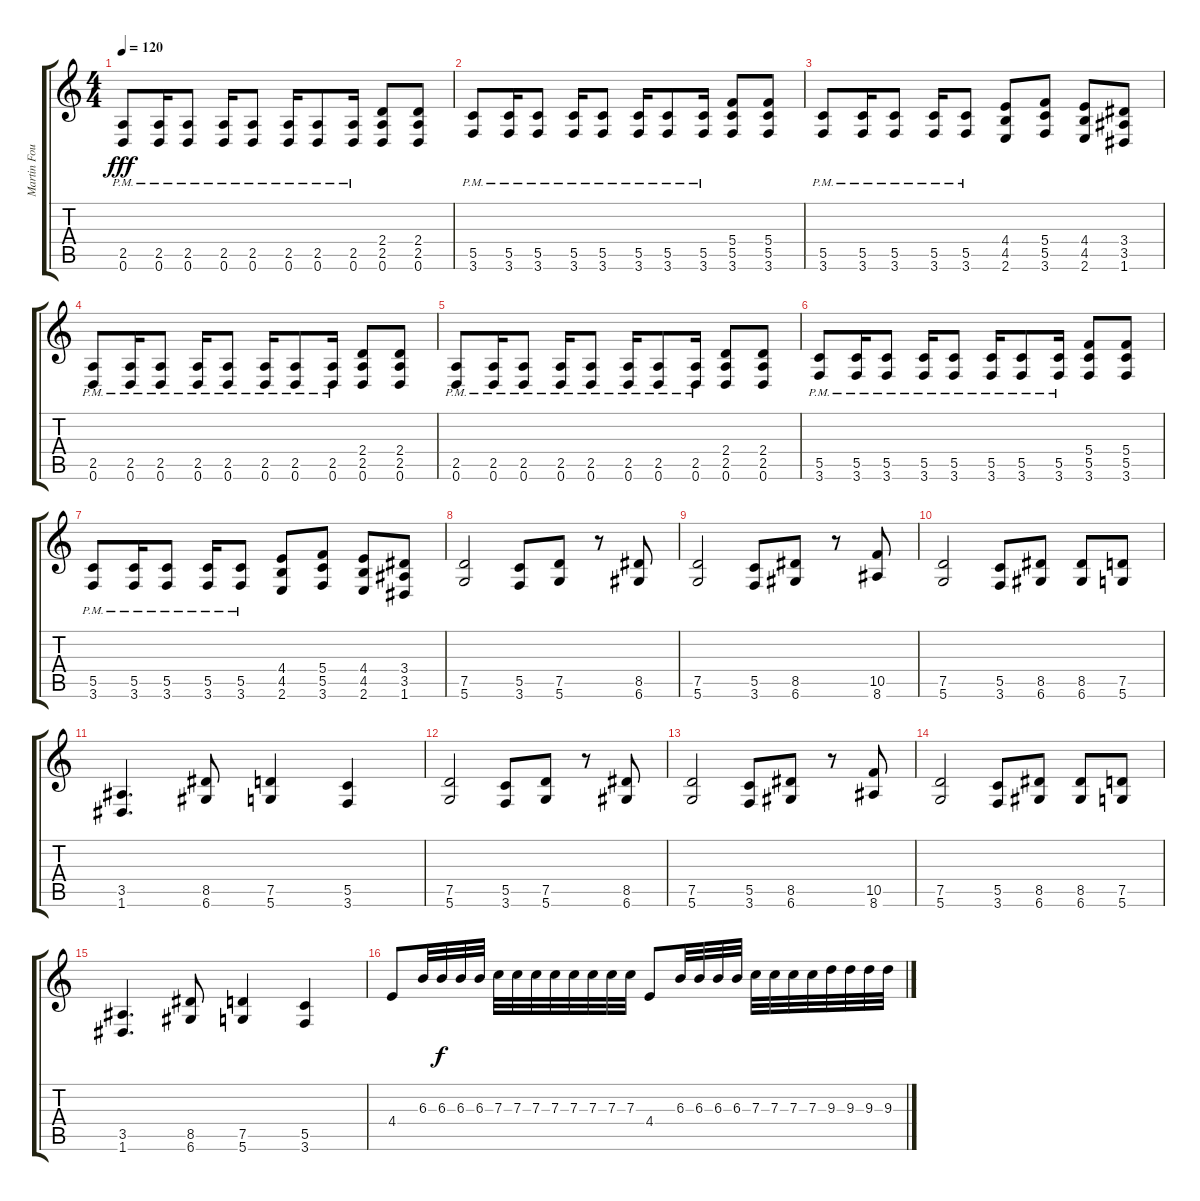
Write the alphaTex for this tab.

\track ("Martin Foul" "Martin Fou") {instrument distortionguitar}
\staff {score tabs}
\tuning (D4 A3 F3 C3 G2 D2) {hide}
\ts (4 4)
\tempo 120
\clef g2
\ks c
(2.5{pm} 0.6{pm}).8{dy fff} (2.5{pm} 0.6{pm}).16 (2.5{pm} 0.6{pm}).8 (2.5{pm} 0.6{pm}).16 (2.5{pm} 0.6{pm}).8 (2.5{pm} 0.6{pm}).16 (2.5{pm} 0.6{pm}).8 (2.5{pm} 0.6{pm}).16 (2.4 2.5 0.6).8 (2.4 2.5 0.6).8 |
(5.5{pm} 3.6{pm}).8 (5.5{pm} 3.6{pm}).16 (5.5{pm} 3.6{pm}).8 (5.5{pm} 3.6{pm}).16 (5.5{pm} 3.6{pm}).8 (5.5{pm} 3.6{pm}).16 (5.5{pm} 3.6{pm}).8 (5.5{pm} 3.6{pm}).16 (5.4 5.5 3.6).8 (5.4 5.5 3.6).8 |
(5.5{pm} 3.6{pm}).8 (5.5{pm} 3.6{pm}).16 (5.5{pm} 3.6{pm}).8 (5.5{pm} 3.6{pm}).16 (5.5{pm} 3.6{pm}).8 (4.4 4.5 2.6).8 (5.4 5.5 3.6).8 (4.4 4.5 2.6).8 (3.4 3.5 1.6).8 |
(2.5{pm} 0.6{pm}).8 (2.5{pm} 0.6{pm}).16 (2.5{pm} 0.6{pm}).8 (2.5{pm} 0.6{pm}).16 (2.5{pm} 0.6{pm}).8 (2.5{pm} 0.6{pm}).16 (2.5{pm} 0.6{pm}).8 (2.5{pm} 0.6{pm}).16 (2.4 2.5 0.6).8 (2.4 2.5 0.6).8 |
(2.5{pm} 0.6{pm}).8 (2.5{pm} 0.6{pm}).16 (2.5{pm} 0.6{pm}).8 (2.5{pm} 0.6{pm}).16 (2.5{pm} 0.6{pm}).8 (2.5{pm} 0.6{pm}).16 (2.5{pm} 0.6{pm}).8 (2.5{pm} 0.6{pm}).16 (2.4 2.5 0.6).8 (2.4 2.5 0.6).8 |
(5.5{pm} 3.6{pm}).8 (5.5{pm} 3.6{pm}).16 (5.5{pm} 3.6{pm}).8 (5.5{pm} 3.6{pm}).16 (5.5{pm} 3.6{pm}).8 (5.5{pm} 3.6{pm}).16 (5.5{pm} 3.6{pm}).8 (5.5{pm} 3.6{pm}).16 (5.4 5.5 3.6).8 (5.4 5.5 3.6).8 |
(5.5{pm} 3.6{pm}).8 (5.5{pm} 3.6{pm}).16 (5.5{pm} 3.6{pm}).8 (5.5{pm} 3.6{pm}).16 (5.5{pm} 3.6{pm}).8 (4.4 4.5 2.6).8 (5.4 5.5 3.6).8 (4.4 4.5 2.6).8 (3.4 3.5 1.6).8 |
(7.5 5.6).2{volume 12 balance 3} (5.5 3.6).8 (7.5 5.6).8 r.8 (8.5 6.6).8 |
(7.5 5.6).2 (5.5 3.6).8 (8.5 6.6).8 r.8 (10.5 8.6).8 |
(7.5 5.6).2 (5.5 3.6).8 (8.5 6.6).8 (8.5 6.6).8 (7.5 5.6).8 |
(3.5 1.6).4{d} (8.5 6.6).8 (7.5 5.6).4 (5.5 3.6).4 |
(7.5 5.6).2 (5.5 3.6).8 (7.5 5.6).8 r.8 (8.5 6.6).8 |
(7.5 5.6).2 (5.5 3.6).8 (8.5 6.6).8 r.8 (10.5 8.6).8 |
(7.5 5.6).2 (5.5 3.6).8 (8.5 6.6).8 (8.5 6.6).8 (7.5 5.6).8 |
(3.5 1.6).4{d} (8.5 6.6).8 (7.5 5.6).4 (5.5 3.6).4 |
4.4.8{volume 16 balance 7} 6.3.32 6.3.32{dy f} 6.3.32 6.3.32 7.3.32 7.3.32 7.3.32 7.3.32 7.3.32 7.3.32 7.3.32 7.3.32 4.4.8 6.3.32 6.3.32 6.3.32 6.3.32 7.3.32 7.3.32 7.3.32 7.3.32 9.3.32 9.3.32 9.3.32 9.3.32
